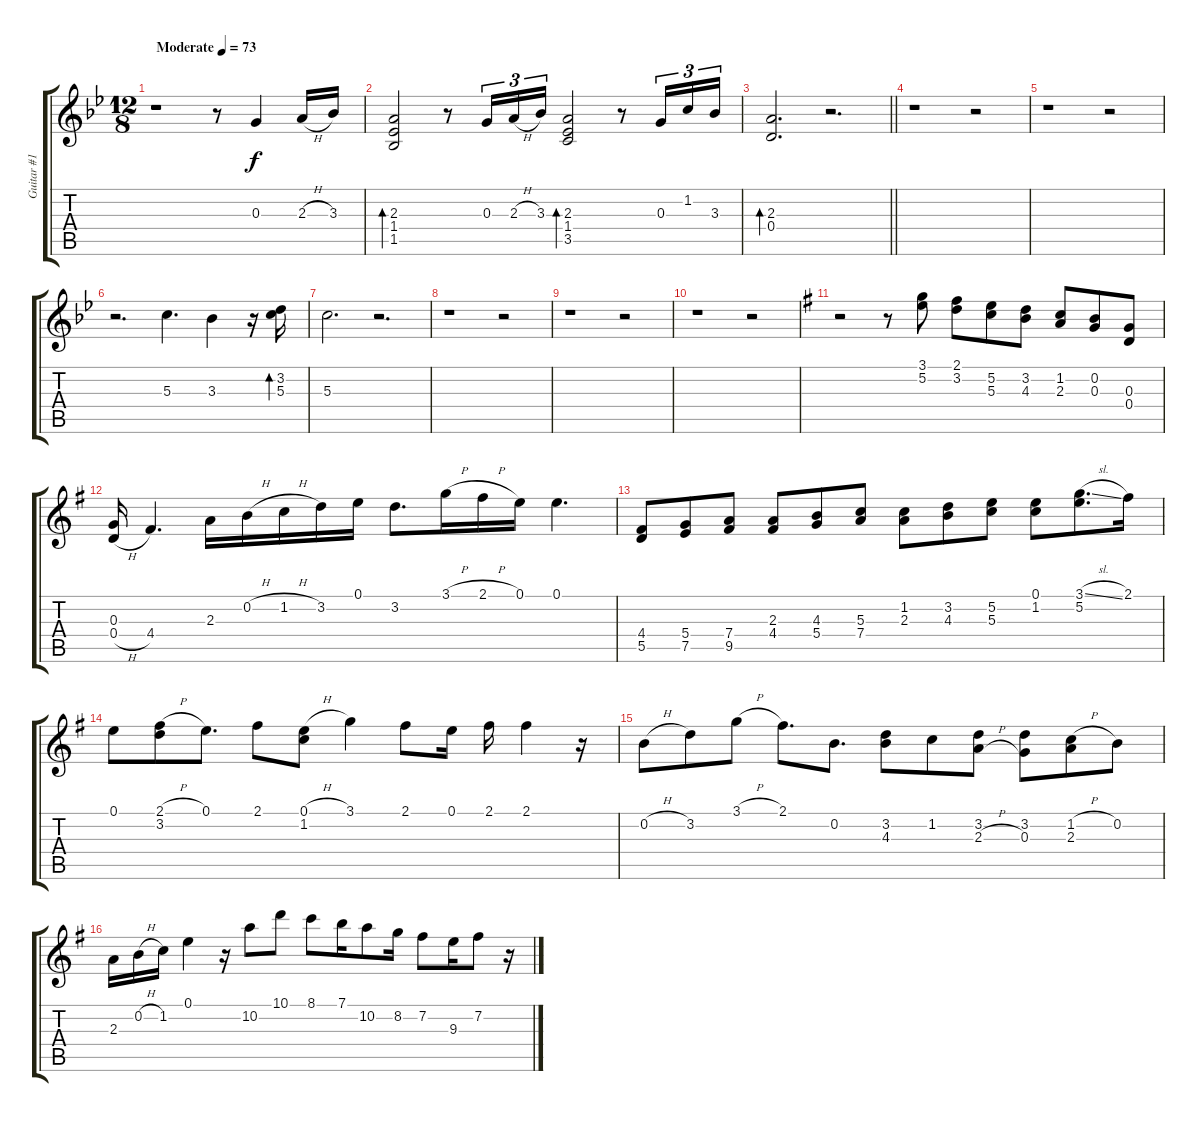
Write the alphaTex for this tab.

\track ("Guitar #1" "Guitar #1") {instrument acousticguitarnylon}
\staff {score tabs}
\tuning (E4 B3 G3 D3 A2 E2) {hide}
\ts (12 8)
\tempo (73 "Moderate")
\clef g2
\ks bb
r.1{dy f instrument acousticguitarnylon} r.8 0.3.4 2.3{h}.16 3.3.16 |
(2.3 1.4 1.5).2{bd 120} r.8 0.3.16{tu (3 2)} 2.3{h}.16{tu (3 2)} 3.3.16{tu (3 2)} (2.3 1.4 3.5).2{bd 120} r.8 0.3.16{tu (3 2)} 1.2.16{tu (3 2)} 3.3.16{tu (3 2)} |
\barLineRight lightlight
(2.3 0.4).2{d bd 60} r.2{d} |
r.1 r.2 |
r.1 r.2 |
r.2{d} 5.3.4{d} 3.3.4 r.16 (3.2 5.3).16{bd 60} |
5.3.2{d} r.2{d} |
r.1 r.2 |
r.1 r.2 |
r.1 r.2 |
\ks g
r.2 r.8 (3.1 5.2).8 (2.1 3.2).8 (5.2 5.3).8 (3.2 4.3).8 (1.2 2.3).8 (0.2 0.3).8 (0.3 0.4).8 |
(0.3 0.4{h}).16 4.4.4{d} 2.3.16 0.2{h}.16 1.2{h}.16 3.2.16 0.1.16 3.2.8{d} 3.1{h}.16 2.1{h}.16 0.1.16 0.1.4{d} |
(4.4 5.5).8 (5.4 7.5).8 (7.4 9.5).8 (2.3 4.4).8 (4.3 5.4).8 (5.3 7.4).8 (1.2 2.3).8 (3.2 4.3).8 (5.2 5.3).8 (0.1 1.2).8 (3.1{sl} 5.2).8{d} 2.1.16 |
0.1.8 (2.1{h} 3.2).8 0.1.8{d} 2.1.8 (0.1{h} 1.2).8 3.1.4 2.1.8 0.1.16 2.1.16 2.1.4 r.16 |
0.2{h}.8 3.2.8 3.1{h}.8 2.1.8{d} 0.2.8{d} (3.2 4.3).8 1.2.8 (3.2 2.3{h}).8 (3.2 0.3).8 (1.2{h} 2.3).8 0.2.8 |
2.3.16 0.2{h}.16 1.2.16 0.1.4 r.16 10.2.8 10.1.8 8.1.8 7.1.16 10.2.8 8.2.16 7.2.8 9.3.16 7.2.8 r.16
